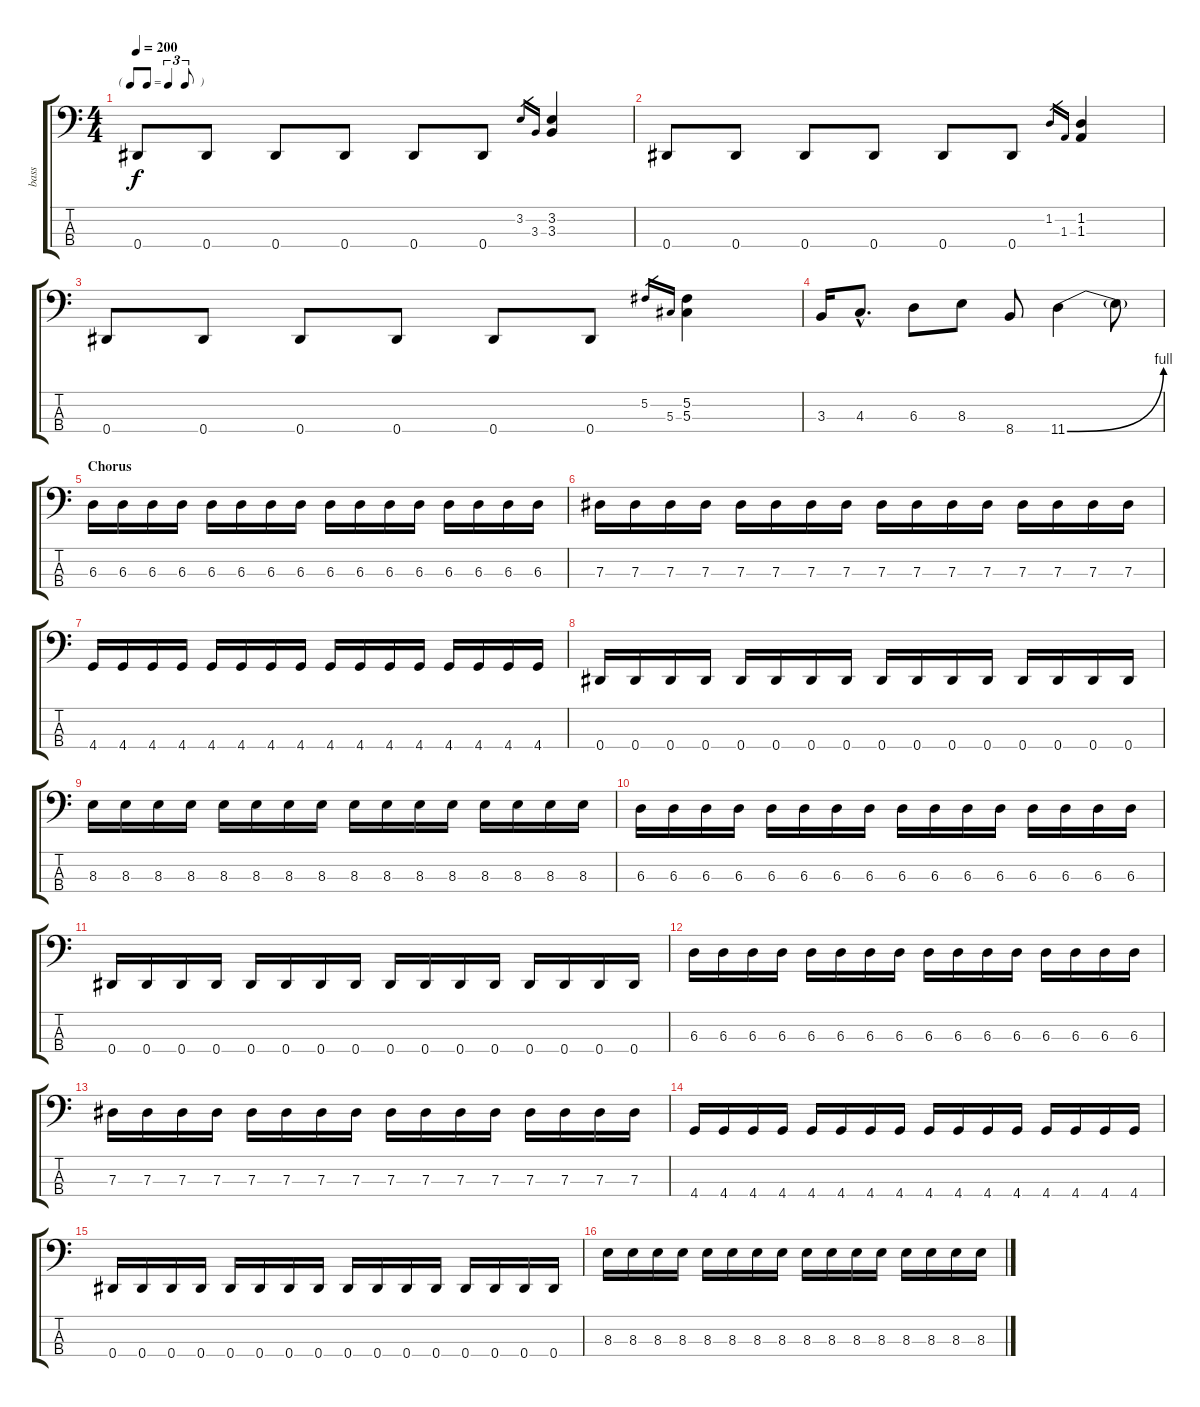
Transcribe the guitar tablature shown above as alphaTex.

\track ("bass" "bass") {instrument slapbass1}
\staff {score tabs}
\tuning (Gb2 Db2 Ab1 Eb1) {hide}
\ts (4 4)
\tf triplet8th
\tempo 200
\clef f4
\ks c
0.4.8{dy f} 0.4.8 0.4.8 0.4.8 0.4.8 0.4.8 3.2.16{gr} 3.3.16{gr} (3.2 3.3).4 |
0.4.8 0.4.8 0.4.8 0.4.8 0.4.8 0.4.8 1.2.16{gr} 1.3.16{gr} (1.2 1.3).4 |
0.4.8 0.4.8 0.4.8 0.4.8 0.4.8 0.4.8 5.2.16{gr} 5.3.16{gr} (5.2 5.3).4 |
3.3.16 4.3{hac}.8{d} 6.3.8 8.3.8 8.4.8 11.4{be (bend 0 0 60 4)}.4 11.4{t}.8 |
\section ("" "Chorus")
6.3.16 6.3.16 6.3.16 6.3.16 6.3.16 6.3.16 6.3.16 6.3.16 6.3.16 6.3.16 6.3.16 6.3.16 6.3.16 6.3.16 6.3.16 6.3.16 |
7.3.16 7.3.16 7.3.16 7.3.16 7.3.16 7.3.16 7.3.16 7.3.16 7.3.16 7.3.16 7.3.16 7.3.16 7.3.16 7.3.16 7.3.16 7.3.16 |
4.4.16 4.4.16 4.4.16 4.4.16 4.4.16 4.4.16 4.4.16 4.4.16 4.4.16 4.4.16 4.4.16 4.4.16 4.4.16 4.4.16 4.4.16 4.4.16 |
0.4.16 0.4.16 0.4.16 0.4.16 0.4.16 0.4.16 0.4.16 0.4.16 0.4.16 0.4.16 0.4.16 0.4.16 0.4.16 0.4.16 0.4.16 0.4.16 |
8.3.16 8.3.16 8.3.16 8.3.16 8.3.16 8.3.16 8.3.16 8.3.16 8.3.16 8.3.16 8.3.16 8.3.16 8.3.16 8.3.16 8.3.16 8.3.16 |
6.3.16 6.3.16 6.3.16 6.3.16 6.3.16 6.3.16 6.3.16 6.3.16 6.3.16 6.3.16 6.3.16 6.3.16 6.3.16 6.3.16 6.3.16 6.3.16 |
0.4.16 0.4.16 0.4.16 0.4.16 0.4.16 0.4.16 0.4.16 0.4.16 0.4.16 0.4.16 0.4.16 0.4.16 0.4.16 0.4.16 0.4.16 0.4.16 |
6.3.16 6.3.16 6.3.16 6.3.16 6.3.16 6.3.16 6.3.16 6.3.16 6.3.16 6.3.16 6.3.16 6.3.16 6.3.16 6.3.16 6.3.16 6.3.16 |
7.3.16 7.3.16 7.3.16 7.3.16 7.3.16 7.3.16 7.3.16 7.3.16 7.3.16 7.3.16 7.3.16 7.3.16 7.3.16 7.3.16 7.3.16 7.3.16 |
4.4.16 4.4.16 4.4.16 4.4.16 4.4.16 4.4.16 4.4.16 4.4.16 4.4.16 4.4.16 4.4.16 4.4.16 4.4.16 4.4.16 4.4.16 4.4.16 |
0.4.16 0.4.16 0.4.16 0.4.16 0.4.16 0.4.16 0.4.16 0.4.16 0.4.16 0.4.16 0.4.16 0.4.16 0.4.16 0.4.16 0.4.16 0.4.16 |
8.3.16 8.3.16 8.3.16 8.3.16 8.3.16 8.3.16 8.3.16 8.3.16 8.3.16 8.3.16 8.3.16 8.3.16 8.3.16 8.3.16 8.3.16 8.3.16
